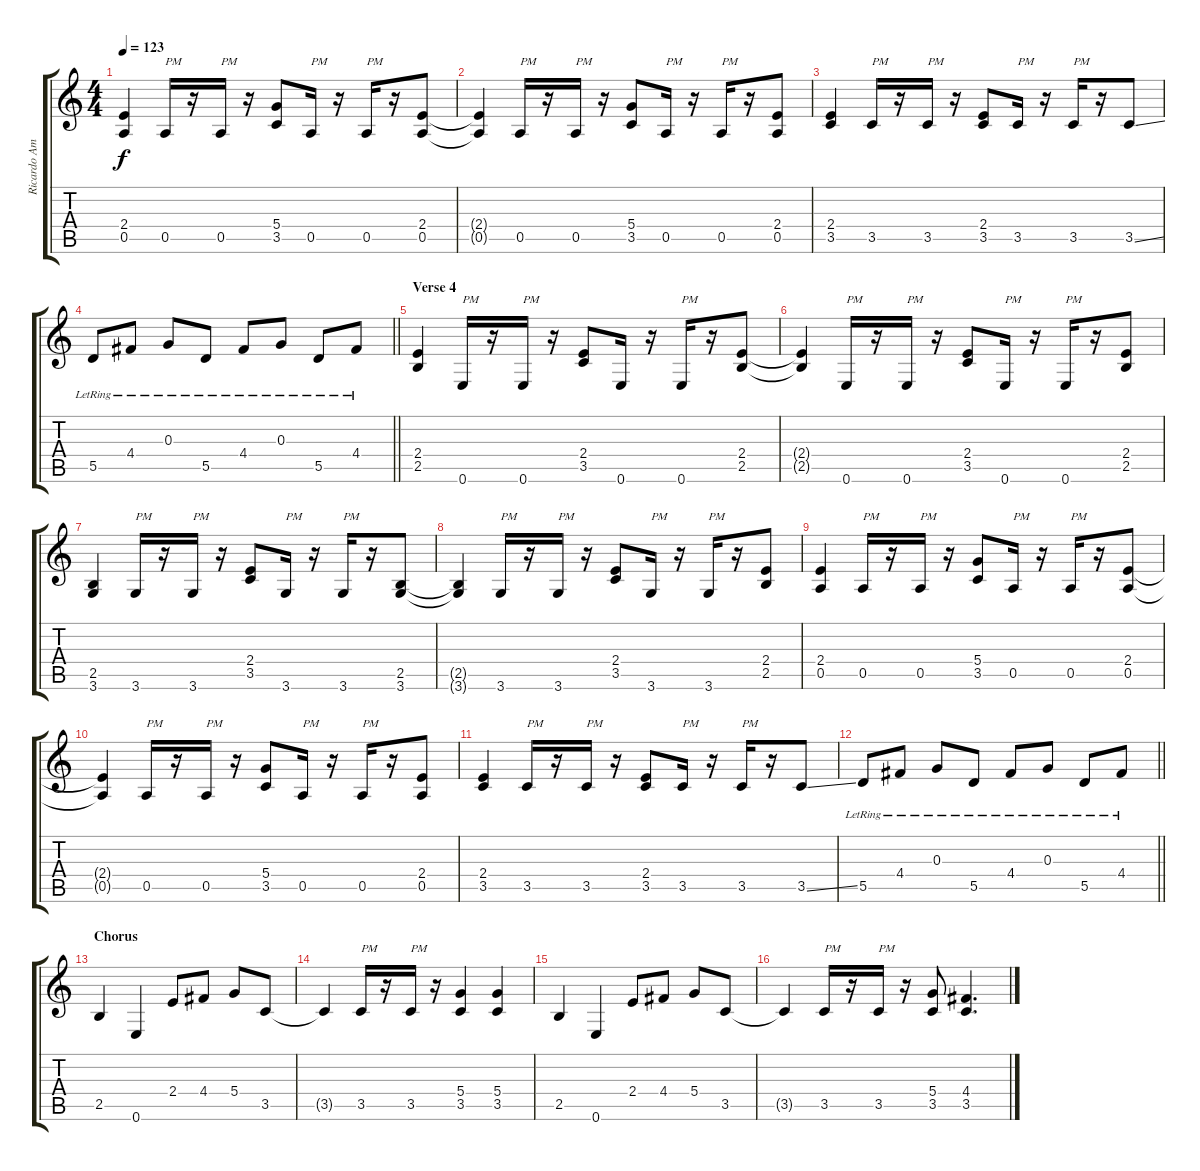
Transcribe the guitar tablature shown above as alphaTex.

\track ("Ricardo Amorim (Electric Guitar 1)" "Ricardo Am") {instrument distortionguitar}
\staff {score tabs}
\tuning (E4 B3 G3 D3 A2 E2) {hide}
\ts (4 4)
\tempo 123
\clef g2
\ks c
(2.4 0.5).4{dy f} 0.5.16{txt "PM"} r.16 0.5.16{txt "PM"} r.16 (5.4 3.5).8 0.5.16{txt "PM"} r.16 0.5.16{txt "PM"} r.16 (2.4 0.5).8 |
(2.4{t} 0.5{t}).4 0.5.16{txt "PM"} r.16 0.5.16{txt "PM"} r.16 (5.4 3.5).8 0.5.16{txt "PM"} r.16 0.5.16{txt "PM"} r.16 (2.4 0.5).8 |
(2.4 3.5).4 3.5.16{txt "PM"} r.16 3.5.16{txt "PM"} r.16 (2.4 3.5).8 3.5.16{txt "PM"} r.16 3.5.16{txt "PM"} r.16 3.5{ss}.8 |
\barLineRight lightlight
5.5{lr}.8 4.4{lr}.8 0.3{lr}.8 5.5{lr}.8 4.4{lr}.8 0.3{lr}.8 5.5{lr}.8 4.4{lr}.8 |
\section ("" "Verse 4")
(2.4 2.5).4 0.6.16{txt "PM"} r.16 0.6.16{txt "PM"} r.16 (2.4 3.5).8 0.6.16{txt ""} r.16 0.6.16{txt "PM"} r.16 (2.4 2.5).8 |
(2.4{t} 2.5{t}).4 0.6.16{txt "PM"} r.16 0.6.16{txt "PM"} r.16 (2.4 3.5).8 0.6.16{txt "PM"} r.16 0.6.16{txt "PM"} r.16 (2.4 2.5).8 |
(2.5 3.6).4 3.6.16{txt "PM"} r.16 3.6.16{txt "PM"} r.16 (2.4 3.5).8 3.6.16{txt "PM"} r.16 3.6.16{txt "PM"} r.16 (2.5 3.6).8 |
(2.5{t} 3.6{t}).4 3.6.16{txt "PM"} r.16 3.6.16{txt "PM"} r.16 (2.4 3.5).8 3.6.16{txt "PM"} r.16 3.6.16{txt "PM"} r.16 (2.4 2.5).8 |
(2.4 0.5).4 0.5.16{txt "PM"} r.16 0.5.16{txt "PM"} r.16 (5.4 3.5).8 0.5.16{txt "PM"} r.16 0.5.16{txt "PM"} r.16 (2.4 0.5).8 |
(2.4{t} 0.5{t}).4 0.5.16{txt "PM"} r.16 0.5.16{txt "PM"} r.16 (5.4 3.5).8 0.5.16{txt "PM"} r.16 0.5.16{txt "PM"} r.16 (2.4 0.5).8 |
(2.4 3.5).4 3.5.16{txt "PM"} r.16 3.5.16{txt "PM"} r.16 (2.4 3.5).8 3.5.16{txt "PM"} r.16 3.5.16{txt "PM"} r.16 3.5{ss}.8 |
\barLineRight lightlight
5.5{lr}.8 4.4{lr}.8 0.3{lr}.8 5.5{lr}.8 4.4{lr}.8 0.3{lr}.8 5.5{lr}.8 4.4{lr}.8 |
\section ("" "Chorus")
2.5.4 0.6.4 2.4.8 4.4.8 5.4.8 3.5.8 |
3.5{t}.4 3.5.16{txt "PM"} r.16 3.5.16{txt "PM"} r.16 (5.4 3.5).4 (5.4 3.5).4 |
2.5.4 0.6.4 2.4.8 4.4.8 5.4.8 3.5.8 |
3.5{t}.4 3.5.16{txt "PM"} r.16 3.5.16{txt "PM"} r.16 (5.4 3.5).8 (4.4 3.5{ss}).4{d}
